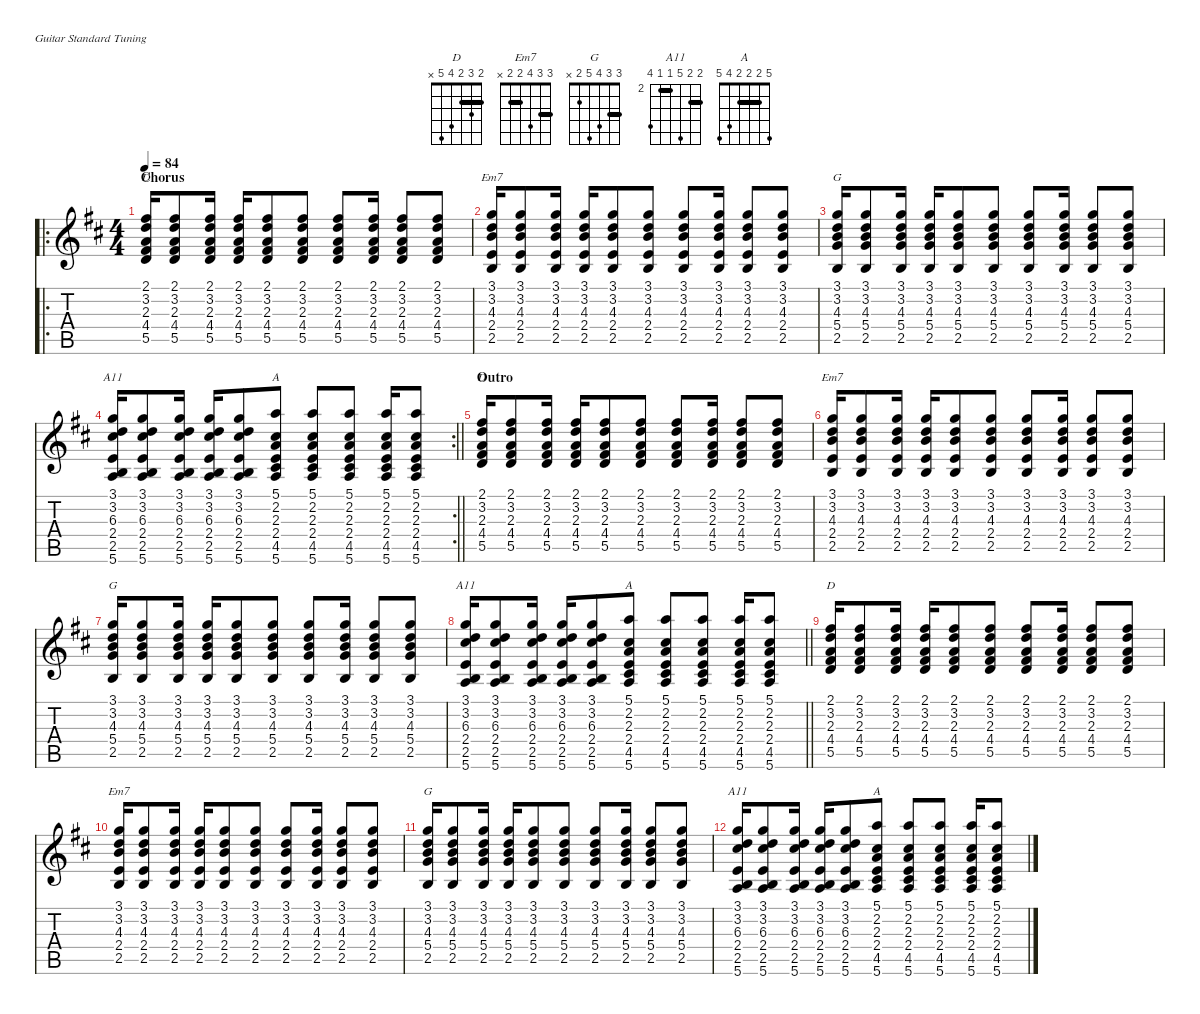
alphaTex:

\defaultSystemsLayout 4
\hideDynamics
\bracketExtendMode nobrackets
\singleTrackTrackNamePolicy hidden
\multiTrackTrackNamePolicy hidden
\firstSystemTrackNameMode fullname
\firstSystemTrackNameOrientation horizontal
\otherSystemsTrackNameOrientation horizontal
\track ("Guitar 1-hid" "el.guit.") {instrument electricguitarclean}
\staff {score tabs}
\tuning (E4 B3 G3 D3 A2 E2)
\chord ("D" 2 3 2 4 5 x) {barre 2}
\chord ("Em7" 3 3 4 2 2 x) {barre (2 3)}
\chord ("G" 3 3 4 5 2 x) {barre 3}
\chord ("A11" 3 3 6 2 2 5) {firstfret 2 barre (2 3)}
\chord ("A" 5 2 2 2 4 5) {barre (2 2)}
\ro
\ts (4 4)
\section ("" "Chorus")
\tempo 84
\clef g2
\ks d
(2.1{acc #} 3.2{acc forcenatural} 2.3{acc forcenatural} 4.4{acc #} 5.5{acc forcenatural}).16{ch "D" dy f beam Up} (2.1{acc #} 3.2{acc forcenatural} 2.3{acc forcenatural} 4.4{acc #} 5.5{acc forcenatural}).8{beam Up} (2.1{acc #} 3.2{acc forcenatural} 2.3{acc forcenatural} 4.4{acc #} 5.5{acc forcenatural}).16{beam Up} (2.1{acc #} 3.2{acc forcenatural} 2.3{acc forcenatural} 4.4{acc #} 5.5{acc forcenatural}).16{beam Up} (2.1{acc #} 3.2{acc forcenatural} 2.3{acc forcenatural} 4.4{acc #} 5.5{acc forcenatural}).8{beam Up} (2.1{acc #} 3.2{acc forcenatural} 2.3{acc forcenatural} 4.4{acc #} 5.5{acc forcenatural}).8{beam Up} (2.1{acc #} 3.2{acc forcenatural} 2.3{acc forcenatural} 4.4{acc #} 5.5{acc forcenatural}).8{beam Up} (2.1{acc #} 3.2{acc forcenatural} 2.3{acc forcenatural} 4.4{acc #} 5.5{acc forcenatural}).16{beam Up} (2.1{acc #} 3.2{acc forcenatural} 2.3{acc forcenatural} 4.4{acc #} 5.5{acc forcenatural}).8{beam Up} (2.1{acc #} 3.2{acc forcenatural} 2.3{acc forcenatural} 4.4{acc #} 5.5{acc forcenatural}).8{beam Up} |
(3.1{acc forcenatural} 3.2{acc forcenatural} 4.3{acc forcenatural} 2.4{acc forcenatural} 2.5{acc forcenatural}).16{ch "Em7" beam Up} (3.1{acc forcenatural} 3.2{acc forcenatural} 4.3{acc forcenatural} 2.4{acc forcenatural} 2.5{acc forcenatural}).8{beam Up} (3.1{acc forcenatural} 3.2{acc forcenatural} 4.3{acc forcenatural} 2.4{acc forcenatural} 2.5{acc forcenatural}).16{beam Up} (3.1{acc forcenatural} 3.2{acc forcenatural} 4.3{acc forcenatural} 2.4{acc forcenatural} 2.5{acc forcenatural}).16{beam Up} (3.1{acc forcenatural} 3.2{acc forcenatural} 4.3{acc forcenatural} 2.4{acc forcenatural} 2.5{acc forcenatural}).8{beam Up} (3.1{acc forcenatural} 3.2{acc forcenatural} 4.3{acc forcenatural} 2.4{acc forcenatural} 2.5{acc forcenatural}).8{beam Up} (3.1{acc forcenatural} 3.2{acc forcenatural} 4.3{acc forcenatural} 2.4{acc forcenatural} 2.5{acc forcenatural}).8{beam Up} (3.1{acc forcenatural} 3.2{acc forcenatural} 4.3{acc forcenatural} 2.4{acc forcenatural} 2.5{acc forcenatural}).16{beam Up} (3.1{acc forcenatural} 3.2{acc forcenatural} 4.3{acc forcenatural} 2.4{acc forcenatural} 2.5{acc forcenatural}).8{beam Up} (3.1{acc forcenatural} 3.2{acc forcenatural} 4.3{acc forcenatural} 2.4{acc forcenatural} 2.5{acc forcenatural}).8{beam Up} |
(3.1{acc forcenatural} 3.2{acc forcenatural} 4.3{acc forcenatural} 5.4{acc forcenatural} 2.5{acc forcenatural}).16{ch "G" beam Up} (3.1{acc forcenatural} 3.2{acc forcenatural} 4.3{acc forcenatural} 5.4{acc forcenatural} 2.5{acc forcenatural}).8{beam Up} (3.1{acc forcenatural} 3.2{acc forcenatural} 4.3{acc forcenatural} 5.4{acc forcenatural} 2.5{acc forcenatural}).16{beam Up} (3.1{acc forcenatural} 3.2{acc forcenatural} 4.3{acc forcenatural} 5.4{acc forcenatural} 2.5{acc forcenatural}).16{beam Up} (3.1{acc forcenatural} 3.2{acc forcenatural} 4.3{acc forcenatural} 5.4{acc forcenatural} 2.5{acc forcenatural}).8{beam Up} (3.1{acc forcenatural} 3.2{acc forcenatural} 4.3{acc forcenatural} 5.4{acc forcenatural} 2.5{acc forcenatural}).8{beam Up} (3.1{acc forcenatural} 3.2{acc forcenatural} 4.3{acc forcenatural} 5.4{acc forcenatural} 2.5{acc forcenatural}).8{beam Up} (3.1{acc forcenatural} 3.2{acc forcenatural} 4.3{acc forcenatural} 5.4{acc forcenatural} 2.5{acc forcenatural}).16{beam Up} (3.1{acc forcenatural} 3.2{acc forcenatural} 4.3{acc forcenatural} 5.4{acc forcenatural} 2.5{acc forcenatural}).8{beam Up} (3.1{acc forcenatural} 3.2{acc forcenatural} 4.3{acc forcenatural} 5.4{acc forcenatural} 2.5{acc forcenatural}).8{beam Up} |
\rc 2
\barLineRight lightlight
(3.1{acc forcenatural} 3.2{acc forcenatural} 6.3{acc #} 2.4{acc forcenatural} 2.5{acc forcenatural} 5.6{acc forcenatural}).16{ch "A11" beam Up} (3.1{acc forcenatural} 3.2{acc forcenatural} 6.3{acc #} 2.4{acc forcenatural} 2.5{acc forcenatural} 5.6{acc forcenatural}).8{beam Up} (3.1{acc forcenatural} 3.2{acc forcenatural} 6.3{acc #} 2.4{acc forcenatural} 2.5{acc forcenatural} 5.6{acc forcenatural}).16{beam Up} (3.1{acc forcenatural} 3.2{acc forcenatural} 6.3{acc #} 2.4{acc forcenatural} 2.5{acc forcenatural} 5.6{acc forcenatural}).16{beam Up} (3.1{acc forcenatural} 3.2{acc forcenatural} 6.3{acc #} 2.4{acc forcenatural} 2.5{acc forcenatural} 5.6{acc forcenatural}).8{beam Up} (5.1{acc forcenatural} 2.2{acc #} 2.3{acc forcenatural} 2.4{acc forcenatural} 4.5{acc #} 5.6{acc forcenatural}).8{ch "A" beam Up} (5.1{acc forcenatural} 2.2{acc #} 2.3{acc forcenatural} 2.4{acc forcenatural} 4.5{acc #} 5.6{acc forcenatural}).8{beam Up} (5.1{acc forcenatural} 2.2{acc #} 2.3{acc forcenatural} 2.4{acc forcenatural} 4.5{acc #} 5.6{acc forcenatural}).8{beam Up} (5.1{acc forcenatural} 2.2{acc #} 2.3{acc forcenatural} 2.4{acc forcenatural} 4.5{acc #} 5.6{acc forcenatural}).16{beam Up} (5.1{acc forcenatural} 2.2{acc #} 2.3{acc forcenatural} 2.4{acc forcenatural} 4.5{acc #} 5.6{acc forcenatural}).8{beam Up} |
\section ("" "Outro")
(2.1{acc #} 3.2{acc forcenatural} 2.3{acc forcenatural} 4.4{acc #} 5.5{acc forcenatural}).16{ch "D" beam Up} (2.1{acc #} 3.2{acc forcenatural} 2.3{acc forcenatural} 4.4{acc #} 5.5{acc forcenatural}).8{beam Up} (2.1{acc #} 3.2{acc forcenatural} 2.3{acc forcenatural} 4.4{acc #} 5.5{acc forcenatural}).16{beam Up} (2.1{acc #} 3.2{acc forcenatural} 2.3{acc forcenatural} 4.4{acc #} 5.5{acc forcenatural}).16{beam Up} (2.1{acc #} 3.2{acc forcenatural} 2.3{acc forcenatural} 4.4{acc #} 5.5{acc forcenatural}).8{beam Up} (2.1{acc #} 3.2{acc forcenatural} 2.3{acc forcenatural} 4.4{acc #} 5.5{acc forcenatural}).8{beam Up} (2.1{acc #} 3.2{acc forcenatural} 2.3{acc forcenatural} 4.4{acc #} 5.5{acc forcenatural}).8{beam Up} (2.1{acc #} 3.2{acc forcenatural} 2.3{acc forcenatural} 4.4{acc #} 5.5{acc forcenatural}).16{beam Up} (2.1{acc #} 3.2{acc forcenatural} 2.3{acc forcenatural} 4.4{acc #} 5.5{acc forcenatural}).8{beam Up} (2.1{acc #} 3.2{acc forcenatural} 2.3{acc forcenatural} 4.4{acc #} 5.5{acc forcenatural}).8{beam Up} |
(3.1{acc forcenatural} 3.2{acc forcenatural} 4.3{acc forcenatural} 2.4{acc forcenatural} 2.5{acc forcenatural}).16{ch "Em7" beam Up} (3.1{acc forcenatural} 3.2{acc forcenatural} 4.3{acc forcenatural} 2.4{acc forcenatural} 2.5{acc forcenatural}).8{beam Up} (3.1{acc forcenatural} 3.2{acc forcenatural} 4.3{acc forcenatural} 2.4{acc forcenatural} 2.5{acc forcenatural}).16{beam Up} (3.1{acc forcenatural} 3.2{acc forcenatural} 4.3{acc forcenatural} 2.4{acc forcenatural} 2.5{acc forcenatural}).16{beam Up} (3.1{acc forcenatural} 3.2{acc forcenatural} 4.3{acc forcenatural} 2.4{acc forcenatural} 2.5{acc forcenatural}).8{beam Up} (3.1{acc forcenatural} 3.2{acc forcenatural} 4.3{acc forcenatural} 2.4{acc forcenatural} 2.5{acc forcenatural}).8{beam Up} (3.1{acc forcenatural} 3.2{acc forcenatural} 4.3{acc forcenatural} 2.4{acc forcenatural} 2.5{acc forcenatural}).8{beam Up} (3.1{acc forcenatural} 3.2{acc forcenatural} 4.3{acc forcenatural} 2.4{acc forcenatural} 2.5{acc forcenatural}).16{beam Up} (3.1{acc forcenatural} 3.2{acc forcenatural} 4.3{acc forcenatural} 2.4{acc forcenatural} 2.5{acc forcenatural}).8{beam Up} (3.1{acc forcenatural} 3.2{acc forcenatural} 4.3{acc forcenatural} 2.4{acc forcenatural} 2.5{acc forcenatural}).8{beam Up} |
(3.1{acc forcenatural} 3.2{acc forcenatural} 4.3{acc forcenatural} 5.4{acc forcenatural} 2.5{acc forcenatural}).16{ch "G" beam Up} (3.1{acc forcenatural} 3.2{acc forcenatural} 4.3{acc forcenatural} 5.4{acc forcenatural} 2.5{acc forcenatural}).8{beam Up} (3.1{acc forcenatural} 3.2{acc forcenatural} 4.3{acc forcenatural} 5.4{acc forcenatural} 2.5{acc forcenatural}).16{beam Up} (3.1{acc forcenatural} 3.2{acc forcenatural} 4.3{acc forcenatural} 5.4{acc forcenatural} 2.5{acc forcenatural}).16{beam Up} (3.1{acc forcenatural} 3.2{acc forcenatural} 4.3{acc forcenatural} 5.4{acc forcenatural} 2.5{acc forcenatural}).8{beam Up} (3.1{acc forcenatural} 3.2{acc forcenatural} 4.3{acc forcenatural} 5.4{acc forcenatural} 2.5{acc forcenatural}).8{beam Up} (3.1{acc forcenatural} 3.2{acc forcenatural} 4.3{acc forcenatural} 5.4{acc forcenatural} 2.5{acc forcenatural}).8{beam Up} (3.1{acc forcenatural} 3.2{acc forcenatural} 4.3{acc forcenatural} 5.4{acc forcenatural} 2.5{acc forcenatural}).16{beam Up} (3.1{acc forcenatural} 3.2{acc forcenatural} 4.3{acc forcenatural} 5.4{acc forcenatural} 2.5{acc forcenatural}).8{beam Up} (3.1{acc forcenatural} 3.2{acc forcenatural} 4.3{acc forcenatural} 5.4{acc forcenatural} 2.5{acc forcenatural}).8{beam Up} |
\barLineRight lightlight
(3.1{acc forcenatural} 3.2{acc forcenatural} 6.3{acc #} 2.4{acc forcenatural} 2.5{acc forcenatural} 5.6{acc forcenatural}).16{ch "A11" beam Up} (3.1{acc forcenatural} 3.2{acc forcenatural} 6.3{acc #} 2.4{acc forcenatural} 2.5{acc forcenatural} 5.6{acc forcenatural}).8{beam Up} (3.1{acc forcenatural} 3.2{acc forcenatural} 6.3{acc #} 2.4{acc forcenatural} 2.5{acc forcenatural} 5.6{acc forcenatural}).16{beam Up} (3.1{acc forcenatural} 3.2{acc forcenatural} 6.3{acc #} 2.4{acc forcenatural} 2.5{acc forcenatural} 5.6{acc forcenatural}).16{beam Up} (3.1{acc forcenatural} 3.2{acc forcenatural} 6.3{acc #} 2.4{acc forcenatural} 2.5{acc forcenatural} 5.6{acc forcenatural}).8{beam Up} (5.1{acc forcenatural} 2.2{acc #} 2.3{acc forcenatural} 2.4{acc forcenatural} 4.5{acc #} 5.6{acc forcenatural}).8{ch "A" beam Up} (5.1{acc forcenatural} 2.2{acc #} 2.3{acc forcenatural} 2.4{acc forcenatural} 4.5{acc #} 5.6{acc forcenatural}).8{beam Up} (5.1{acc forcenatural} 2.2{acc #} 2.3{acc forcenatural} 2.4{acc forcenatural} 4.5{acc #} 5.6{acc forcenatural}).8{beam Up} (5.1{acc forcenatural} 2.2{acc #} 2.3{acc forcenatural} 2.4{acc forcenatural} 4.5{acc #} 5.6{acc forcenatural}).16{beam Up} (5.1{acc forcenatural} 2.2{acc #} 2.3{acc forcenatural} 2.4{acc forcenatural} 4.5{acc #} 5.6{acc forcenatural}).8{beam Up} |
(2.1{acc #} 3.2{acc forcenatural} 2.3{acc forcenatural} 4.4{acc #} 5.5{acc forcenatural}).16{ch "D" beam Up} (2.1{acc #} 3.2{acc forcenatural} 2.3{acc forcenatural} 4.4{acc #} 5.5{acc forcenatural}).8{beam Up} (2.1{acc #} 3.2{acc forcenatural} 2.3{acc forcenatural} 4.4{acc #} 5.5{acc forcenatural}).16{beam Up} (2.1{acc #} 3.2{acc forcenatural} 2.3{acc forcenatural} 4.4{acc #} 5.5{acc forcenatural}).16{beam Up} (2.1{acc #} 3.2{acc forcenatural} 2.3{acc forcenatural} 4.4{acc #} 5.5{acc forcenatural}).8{beam Up} (2.1{acc #} 3.2{acc forcenatural} 2.3{acc forcenatural} 4.4{acc #} 5.5{acc forcenatural}).8{beam Up} (2.1{acc #} 3.2{acc forcenatural} 2.3{acc forcenatural} 4.4{acc #} 5.5{acc forcenatural}).8{beam Up} (2.1{acc #} 3.2{acc forcenatural} 2.3{acc forcenatural} 4.4{acc #} 5.5{acc forcenatural}).16{beam Up} (2.1{acc #} 3.2{acc forcenatural} 2.3{acc forcenatural} 4.4{acc #} 5.5{acc forcenatural}).8{beam Up} (2.1{acc #} 3.2{acc forcenatural} 2.3{acc forcenatural} 4.4{acc #} 5.5{acc forcenatural}).8{beam Up} |
(3.1{acc forcenatural} 3.2{acc forcenatural} 4.3{acc forcenatural} 2.4{acc forcenatural} 2.5{acc forcenatural}).16{ch "Em7" beam Up} (3.1{acc forcenatural} 3.2{acc forcenatural} 4.3{acc forcenatural} 2.4{acc forcenatural} 2.5{acc forcenatural}).8{beam Up} (3.1{acc forcenatural} 3.2{acc forcenatural} 4.3{acc forcenatural} 2.4{acc forcenatural} 2.5{acc forcenatural}).16{beam Up} (3.1{acc forcenatural} 3.2{acc forcenatural} 4.3{acc forcenatural} 2.4{acc forcenatural} 2.5{acc forcenatural}).16{beam Up} (3.1{acc forcenatural} 3.2{acc forcenatural} 4.3{acc forcenatural} 2.4{acc forcenatural} 2.5{acc forcenatural}).8{beam Up} (3.1{acc forcenatural} 3.2{acc forcenatural} 4.3{acc forcenatural} 2.4{acc forcenatural} 2.5{acc forcenatural}).8{beam Up} (3.1{acc forcenatural} 3.2{acc forcenatural} 4.3{acc forcenatural} 2.4{acc forcenatural} 2.5{acc forcenatural}).8{beam Up} (3.1{acc forcenatural} 3.2{acc forcenatural} 4.3{acc forcenatural} 2.4{acc forcenatural} 2.5{acc forcenatural}).16{beam Up} (3.1{acc forcenatural} 3.2{acc forcenatural} 4.3{acc forcenatural} 2.4{acc forcenatural} 2.5{acc forcenatural}).8{beam Up} (3.1{acc forcenatural} 3.2{acc forcenatural} 4.3{acc forcenatural} 2.4{acc forcenatural} 2.5{acc forcenatural}).8{beam Up} |
(3.1{acc forcenatural} 3.2{acc forcenatural} 4.3{acc forcenatural} 5.4{acc forcenatural} 2.5{acc forcenatural}).16{ch "G" beam Up} (3.1{acc forcenatural} 3.2{acc forcenatural} 4.3{acc forcenatural} 5.4{acc forcenatural} 2.5{acc forcenatural}).8{beam Up} (3.1{acc forcenatural} 3.2{acc forcenatural} 4.3{acc forcenatural} 5.4{acc forcenatural} 2.5{acc forcenatural}).16{beam Up} (3.1{acc forcenatural} 3.2{acc forcenatural} 4.3{acc forcenatural} 5.4{acc forcenatural} 2.5{acc forcenatural}).16{beam Up} (3.1{acc forcenatural} 3.2{acc forcenatural} 4.3{acc forcenatural} 5.4{acc forcenatural} 2.5{acc forcenatural}).8{beam Up} (3.1{acc forcenatural} 3.2{acc forcenatural} 4.3{acc forcenatural} 5.4{acc forcenatural} 2.5{acc forcenatural}).8{beam Up} (3.1{acc forcenatural} 3.2{acc forcenatural} 4.3{acc forcenatural} 5.4{acc forcenatural} 2.5{acc forcenatural}).8{beam Up} (3.1{acc forcenatural} 3.2{acc forcenatural} 4.3{acc forcenatural} 5.4{acc forcenatural} 2.5{acc forcenatural}).16{beam Up} (3.1{acc forcenatural} 3.2{acc forcenatural} 4.3{acc forcenatural} 5.4{acc forcenatural} 2.5{acc forcenatural}).8{beam Up} (3.1{acc forcenatural} 3.2{acc forcenatural} 4.3{acc forcenatural} 5.4{acc forcenatural} 2.5{acc forcenatural}).8{beam Up} |
(3.1{acc forcenatural} 3.2{acc forcenatural} 6.3{acc #} 2.4{acc forcenatural} 2.5{acc forcenatural} 5.6{acc forcenatural}).16{ch "A11" beam Up} (3.1{acc forcenatural} 3.2{acc forcenatural} 6.3{acc #} 2.4{acc forcenatural} 2.5{acc forcenatural} 5.6{acc forcenatural}).8{beam Up} (3.1{acc forcenatural} 3.2{acc forcenatural} 6.3{acc #} 2.4{acc forcenatural} 2.5{acc forcenatural} 5.6{acc forcenatural}).16{beam Up} (3.1{acc forcenatural} 3.2{acc forcenatural} 6.3{acc #} 2.4{acc forcenatural} 2.5{acc forcenatural} 5.6{acc forcenatural}).16{beam Up} (3.1{acc forcenatural} 3.2{acc forcenatural} 6.3{acc #} 2.4{acc forcenatural} 2.5{acc forcenatural} 5.6{acc forcenatural}).8{beam Up} (5.1{acc forcenatural} 2.2{acc #} 2.3{acc forcenatural} 2.4{acc forcenatural} 4.5{acc #} 5.6{acc forcenatural}).8{ch "A" beam Up} (5.1{acc forcenatural} 2.2{acc #} 2.3{acc forcenatural} 2.4{acc forcenatural} 4.5{acc #} 5.6{acc forcenatural}).8{beam Up} (5.1{acc forcenatural} 2.2{acc #} 2.3{acc forcenatural} 2.4{acc forcenatural} 4.5{acc #} 5.6{acc forcenatural}).8{beam Up} (5.1{acc forcenatural} 2.2{acc #} 2.3{acc forcenatural} 2.4{acc forcenatural} 4.5{acc #} 5.6{acc forcenatural}).16{beam Up} (5.1{acc forcenatural} 2.2{acc #} 2.3{acc forcenatural} 2.4{acc forcenatural} 4.5{acc #} 5.6{acc forcenatural}).8{beam Up}
